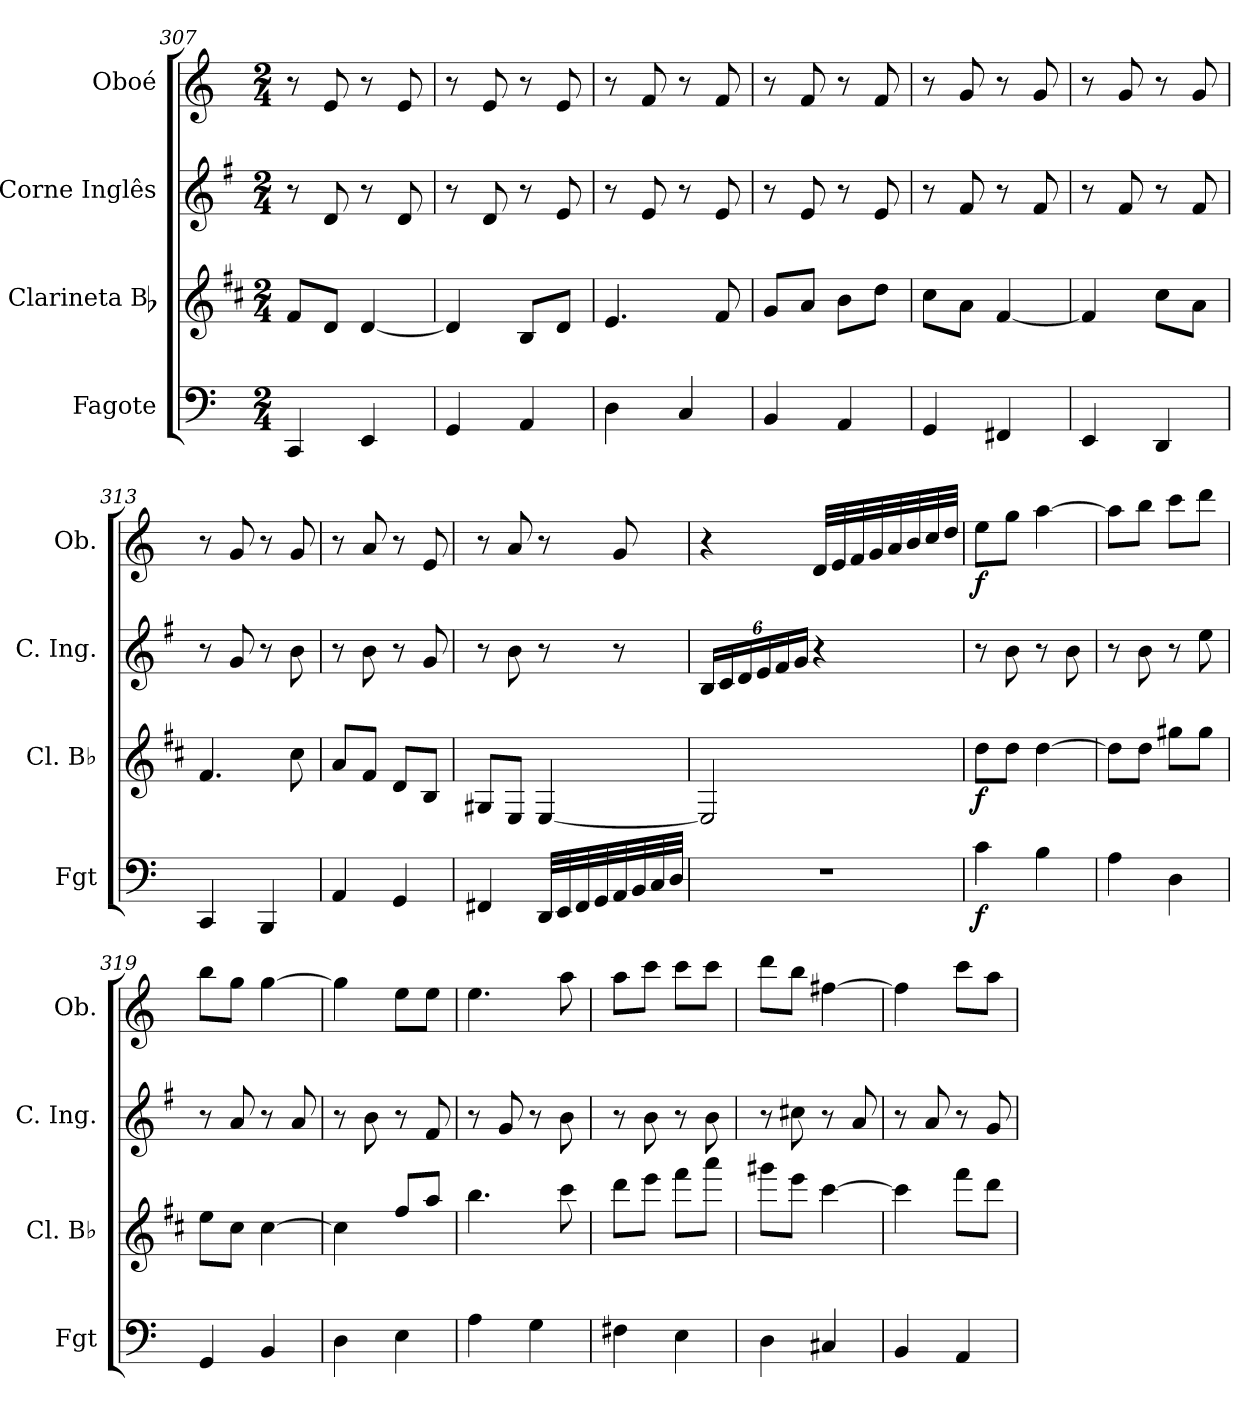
**kern	**dynam	**kern	**dynam	**kern	**kern	**dynam
*part4	*part4	*part3	*part3	*part2	*part1	*part1
*staff4	*staff4	*staff3	*staff3	*staff2	*staff1	*staff1
*I"Fagote	*	*I"Clarineta Bb	*	*I"Corne Inglês	*I"Oboé	*
*I'Fgt	*	*I'Cl. Bb	*	*I'C. Ing.	*I'Ob.	*
*clefF4	*	*clefG2	*	*clefG2	*clefG2	*
*	*	*ITrd1c2	*	*ITrd4c7	*	*
*k[]	*	*k[]	*	*k[]	*k[]	*
*M2/4	*	*M2/4	*	*M2/4	*M2/4	*
=307	=307	=307	=307	=307	=307	=307
4CC/	.	8e/L	.	8r	8r	.
.	.	8c/J	.	8G/	8e/	.
4EE/	.	[4c/	.	8r	8r	.
.	.	.	.	8G/	8e/	.
=308	=308	=308	=308	=308	=308	=308
4GG/	.	4c/]	.	8r	8r	.
.	.	.	.	8G/	8e/	.
4AA/	.	8A/L	.	8r	8r	.
.	.	8c/J	.	8A/	8e/	.
=309	=309	=309	=309	=309	=309	=309
4D\	.	4.d/	.	8r	8r	.
.	.	.	.	8A/	8f/	.
4C/	.	.	.	8r	8r	.
.	.	8e/	.	8A/	8f/	.
!!LO:PB:g=z
=310	=310	=310	=310	=310	=310	=310
4BB/	.	8f/L	.	8r	8r	.
.	.	8g/J	.	8A/	8f/	.
4AA/	.	8a\L	.	8r	8r	.
.	.	8cc\J	.	8A/	8f/	.
=311	=311	=311	=311	=311	=311	=311
4GG/	.	8b\L	.	8r	8r	.
.	.	8g\J	.	8B/	8g/	.
4FF#X/	.	[4e/	.	8r	8r	.
.	.	.	.	8B/	8g/	.
=312	=312	=312	=312	=312	=312	=312
4EE/	.	4e/]	.	8r	8r	.
.	.	.	.	8B/	8g/	.
4DD/	.	8b\L	.	8r	8r	.
.	.	8g\J	.	8B/	8g/	.
=313	=313	=313	=313	=313	=313	=313
4CC/	.	4.e/	.	8r	8r	.
.	.	.	.	8c/	8g/	.
4BBB/	.	.	.	8r	8r	.
.	.	8b\	.	8e\	8g/	.
=314	=314	=314	=314	=314	=314	=314
4AA/	.	8g/L	.	8r	8r	.
.	.	8e/J	.	8e\	8a/	.
4GG/	.	8c/L	.	8r	8r	.
.	.	8A/J	.	8c/	8e/	.
=315	=315	=315	=315	=315	=315	=315
4FF#X/	.	8F#X/L	.	8r	8r	.
.	.	8D/J	.	8e\	8a/	.
32DD/LLL	.	[4D/	.	8r	8r	.
32EE/	.	.	.	.	.	.
32FF#/	.	.	.	.	.	.
32GG/	.	.	.	.	.	.
32AA/	.	.	.	8r	8g/	.
32BB/	.	.	.	.	.	.
32C/	.	.	.	.	.	.
32D/JJJ	.	.	.	.	.	.
!!LO:LB:g=z
=316	=316	=316	=316	=316	=316	=316
*	*	*	*	*Xbrackettup	*	*
2r	.	2D/]	.	24E/LL	4r	.
.	.	.	.	24F/	.	.
.	.	.	.	24G/	.	.
.	.	.	.	24A/	.	.
.	.	.	.	24B/	.	.
.	.	.	.	24c/JJ	.	.
.	.	.	.	4r	32d/LLL	.
.	.	.	.	.	32e/	.
.	.	.	.	.	32f/	.
.	.	.	.	.	32g/	.
.	.	.	.	.	32a/	.
.	.	.	.	.	32b/	.
.	.	.	.	.	32cc/	.
.	.	.	.	.	32dd/JJJ	.
=317	=317	=317	=317	=317	=317	=317
!	!LO:DY:b	!	!LO:DY:b	!	!	!LO:DY:b
4c\	f	8cc\L	f	8r	8ee\L	f
.	.	8cc\J	.	8e\	8gg\J	.
4B\	.	[4cc\	.	8r	[4aa\	.
.	.	.	.	8e\	.	.
=318	=318	=318	=318	=318	=318	=318
4A\	.	8cc\L]	.	8r	8aa\L]	.
.	.	8cc\J	.	8e\	8bb\J	.
4D\	.	8ff#X\L	.	8r	8ccc\L	.
.	.	8ff#\J	.	8a\	8ddd\J	.
=319	=319	=319	=319	=319	=319	=319
4GG/	.	8dd\L	.	8r	8bb\L	.
.	.	8b\J	.	8d/	8gg\J	.
4BB/	.	[4b\	.	8r	[4gg\	.
.	.	.	.	8d/	.	.
=320	=320	=320	=320	=320	=320	=320
4D\	.	4b\]	.	8r	4gg\]	.
.	.	.	.	8e\	.	.
4E\	.	8ee/L	.	8r	8ee\L	.
.	.	8gg/J	.	8B/	8ee\J	.
=321	=321	=321	=321	=321	=321	=321
4A\	.	4.aa\	.	8r	4.ee\	.
.	.	.	.	8c/	.	.
4G\	.	.	.	8r	.	.
.	.	8bb\	.	8e\	8aa\	.
!!LO:LB:g=z
=322	=322	=322	=322	=322	=322	=322
4F#X\	.	8ccc\L	.	8r	8aa\L	.
.	.	8ddd\J	.	8e\	8ccc\J	.
4E\	.	8eee\L	.	8r	8ccc\L	.
.	.	8ggg\J	.	8e\	8ccc\J	.
=323	=323	=323	=323	=323	=323	=323
4D\	.	8fff#X\L	.	8r	8ddd\L	.
.	.	8ddd\J	.	8f#X\	8bb\J	.
4C#X/	.	[4bb\	.	8r	[4ff#X\	.
.	.	.	.	8d/	.	.
=324	=324	=324	=324	=324	=324	=324
4BB/	.	4bb\]	.	8r	4ff#\]	.
.	.	.	.	8d/	.	.
4AA/	.	8eee\L	.	8r	8ccc\L	.
.	.	8ccc\J	.	8c/	8aa\J	.
=	=	=	=	=	=	=
*-	*-	*-	*-	*-	*-	*-
